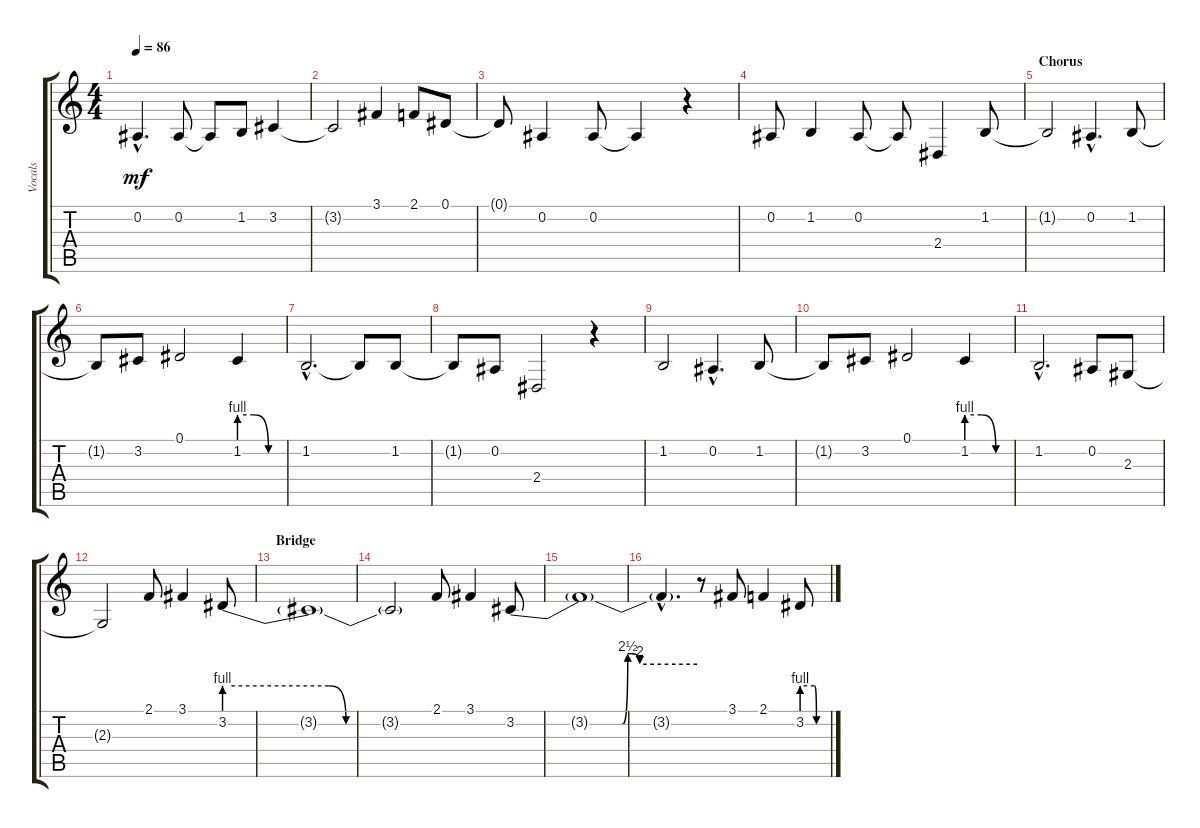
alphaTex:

\track ("Vocals" "Vocals") {instrument altosax}
\staff {score tabs}
\tuning (Eb4 Bb3 Gb3 Db3 Ab2 Eb2) {hide}
\ts (4 4)
\tempo 86
\clef g2
\ks c
0.2{hac}.4{d dy mf} 0.2.8 0.2{t}.8 1.2.8 3.2.4 |
3.2{t}.2 3.1.4 2.1.8 0.1.8 |
0.1{t}.8 0.2.4 0.2.8 0.2{t}.4 r.4 |
0.2.8 1.2.4 0.2.8 0.2{t}.8 2.4.4 1.2.8 |
\section ("" "Chorus")
1.2{t}.2 0.2{hac}.4{d} 1.2.8 |
1.2{t}.8 3.2.8 0.1.2 1.2{be (custom 0 4 20 4 40 0 60 0)}.4 |
1.2{hac}.2{d} 1.2{t}.8 1.2.8 |
1.2{t}.8 0.2.8 2.4.2 r.4 |
1.2.2 0.2{hac}.4{d} 1.2.8 |
1.2{t}.8 3.2.8 0.1.2 1.2{be (custom 0 4 20 4 40 0 60 0)}.4 |
1.2{hac}.2{d} 0.2.8 2.3.8 |
2.3{t}.2 2.1.8 3.1.4 3.2{be (custom 0 4 30 4 35 0 60 0)}.8 |
\section ("" "Bridge")
3.2{t}.1 |
3.2{t}.2 2.1.8 3.1.4 3.2{be (custom 0 0 35 0 37 10 41 8 60 8)}.8 |
3.2{t}.1 |
3.2{hac t}.4{d} r.8 3.1.8 2.1.4 3.2{be (custom 0 4 30 4 35 0 60 0)}.8
